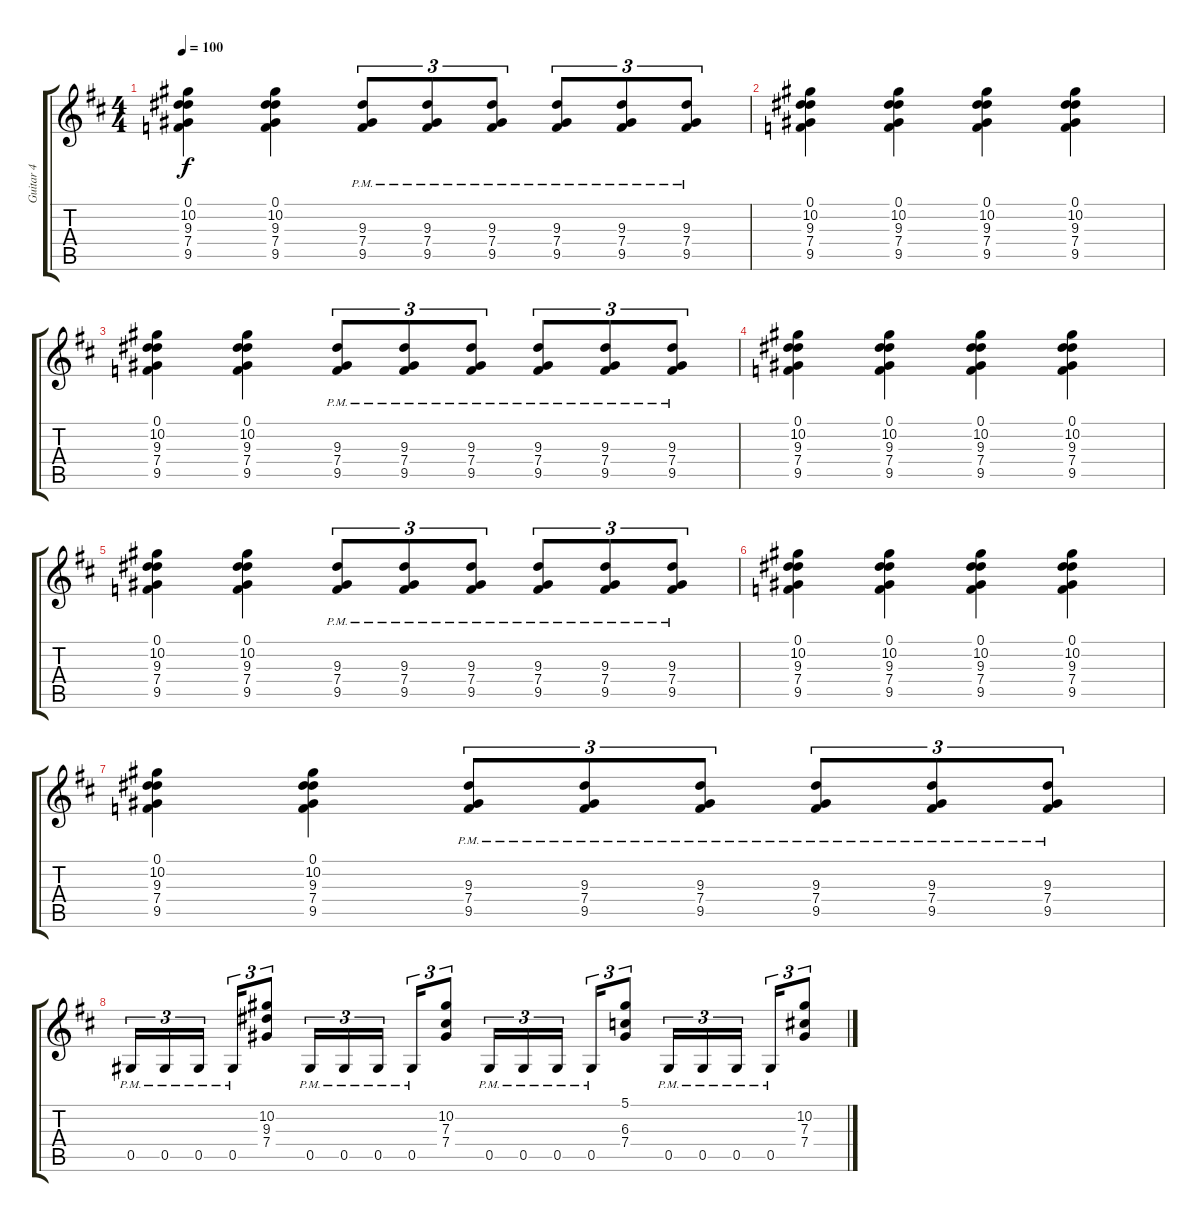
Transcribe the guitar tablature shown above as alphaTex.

\track ("Guitar 4" "Guitar 4") {instrument distortionguitar}
\staff {score tabs}
\tuning (Eb4 Bb3 Gb3 Db3 Ab2 Eb2) {hide}
\ts (4 4)
\tempo 100
\clef g2
\ks d
(0.1 10.2 9.3 7.4 9.5).4{dy f} (0.1 10.2 9.3 7.4 9.5).4 (9.3{pm} 7.4{pm} 9.5{pm}).8{tu (3 2)} (9.3{pm} 7.4{pm} 9.5{pm}).8{tu (3 2)} (9.3{pm} 7.4{pm} 9.5{pm}).8{tu (3 2)} (9.3{pm} 7.4{pm} 9.5{pm}).8{tu (3 2)} (9.3{pm} 7.4{pm} 9.5{pm}).8{tu (3 2)} (9.3{pm} 7.4{pm} 9.5{pm}).8{tu (3 2)} |
(0.1 10.2 9.3 7.4 9.5).4 (0.1 10.2 9.3 7.4 9.5).4 (0.1 10.2 9.3 7.4 9.5).4 (0.1 10.2 9.3 7.4 9.5).4 |
(0.1 10.2 9.3 7.4 9.5).4 (0.1 10.2 9.3 7.4 9.5).4 (9.3{pm} 7.4{pm} 9.5{pm}).8{tu (3 2)} (9.3{pm} 7.4{pm} 9.5{pm}).8{tu (3 2)} (9.3{pm} 7.4{pm} 9.5{pm}).8{tu (3 2)} (9.3{pm} 7.4{pm} 9.5{pm}).8{tu (3 2)} (9.3{pm} 7.4{pm} 9.5{pm}).8{tu (3 2)} (9.3{pm} 7.4{pm} 9.5{pm}).8{tu (3 2)} |
(0.1 10.2 9.3 7.4 9.5).4 (0.1 10.2 9.3 7.4 9.5).4 (0.1 10.2 9.3 7.4 9.5).4 (0.1 10.2 9.3 7.4 9.5).4 |
(0.1 10.2 9.3 7.4 9.5).4 (0.1 10.2 9.3 7.4 9.5).4 (9.3{pm} 7.4{pm} 9.5{pm}).8{tu (3 2)} (9.3{pm} 7.4{pm} 9.5{pm}).8{tu (3 2)} (9.3{pm} 7.4{pm} 9.5{pm}).8{tu (3 2)} (9.3{pm} 7.4{pm} 9.5{pm}).8{tu (3 2)} (9.3{pm} 7.4{pm} 9.5{pm}).8{tu (3 2)} (9.3{pm} 7.4{pm} 9.5{pm}).8{tu (3 2)} |
(0.1 10.2 9.3 7.4 9.5).4 (0.1 10.2 9.3 7.4 9.5).4 (0.1 10.2 9.3 7.4 9.5).4 (0.1 10.2 9.3 7.4 9.5).4 |
(0.1 10.2 9.3 7.4 9.5).4 (0.1 10.2 9.3 7.4 9.5).4 (9.3{pm} 7.4{pm} 9.5{pm}).8{tu (3 2)} (9.3{pm} 7.4{pm} 9.5{pm}).8{tu (3 2)} (9.3{pm} 7.4{pm} 9.5{pm}).8{tu (3 2)} (9.3{pm} 7.4{pm} 9.5{pm}).8{tu (3 2)} (9.3{pm} 7.4{pm} 9.5{pm}).8{tu (3 2)} (9.3{pm} 7.4{pm} 9.5{pm}).8{tu (3 2)} |
0.5{pm}.16{tu (3 2)} 0.5{pm}.16{tu (3 2)} 0.5{pm}.16{tu (3 2)} 0.5{pm}.16{tu (3 2)} (10.2 9.3 7.4).8{tu (3 2)} 0.5{pm}.16{tu (3 2)} 0.5{pm}.16{tu (3 2)} 0.5{pm}.16{tu (3 2)} 0.5{pm}.16{tu (3 2)} (10.2 7.3 7.4).8{tu (3 2)} 0.5{pm}.16{tu (3 2)} 0.5{pm}.16{tu (3 2)} 0.5{pm}.16{tu (3 2)} 0.5{pm}.16{tu (3 2)} (5.1 6.3 7.4).8{tu (3 2)} 0.5{pm}.16{tu (3 2)} 0.5{pm}.16{tu (3 2)} 0.5{pm}.16{tu (3 2)} 0.5{pm}.16{tu (3 2)} (10.2 7.3 7.4).8{tu (3 2)}
